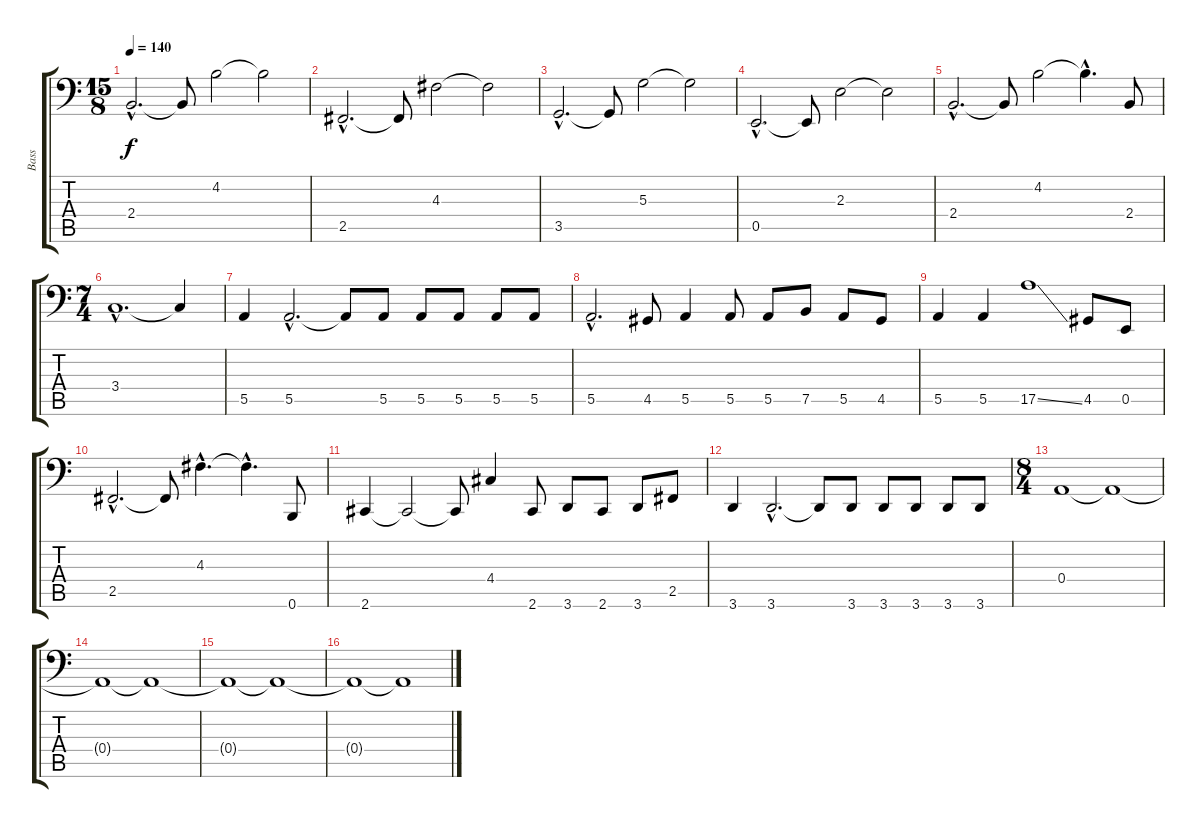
\track ("Bass" "Bass") {instrument electricbassfinger}
\staff {score tabs}
\tuning (C3 G2 D2 A1 E1 B0) {hide}
\ts (15 8)
\tempo 140
\clef f4
\ks c
2.4{hac}.2{d dy f} 2.4{t}.8 4.2.2 4.2{t}.2 |
2.5{hac}.2{d} 2.5{t}.8 4.3.2 4.3{t}.2 |
3.5{hac}.2{d} 3.5{t}.8 5.3.2 5.3{t}.2 |
0.5{hac}.2{d} 0.5{t}.8 2.3.2 2.3{t}.2 |
2.4{hac}.2{d} 2.4{t}.8 4.2.2 4.2{hac t}.4{d} 2.4.8 |
\ts (7 4)
3.4{hac}.1{d} 3.4{t}.4 |
5.5.4 5.5{hac}.2{d} 5.5{t}.8 5.5.8 5.5.8 5.5.8 5.5.8 5.5.8 |
5.5{hac}.2{d} 4.5.8 5.5.4 5.5.8 5.5.8 7.5.8 5.5.8 4.5.8 |
5.5.4 5.5.4 17.5{ss}.1 4.5.8 0.5.8 |
2.5{hac}.2{d} 2.5{t}.8 4.3{hac}.4{d} 4.3{hac t}.4{d} 0.6.8 |
2.6.4 2.6{t}.2 2.6{t}.8 4.4.4 2.6.8 3.6.8 2.6.8 3.6.8 2.5.8 |
3.6.4 3.6{hac}.2{d} 3.6{t}.8 3.6.8 3.6.8 3.6.8 3.6.8 3.6.8 |
\ts (8 4)
0.4.1 0.4{t}.1 |
0.4{t}.1 0.4{t}.1 |
0.4{t}.1 0.4{t}.1 |
0.4{t}.1 0.4{t}.1
